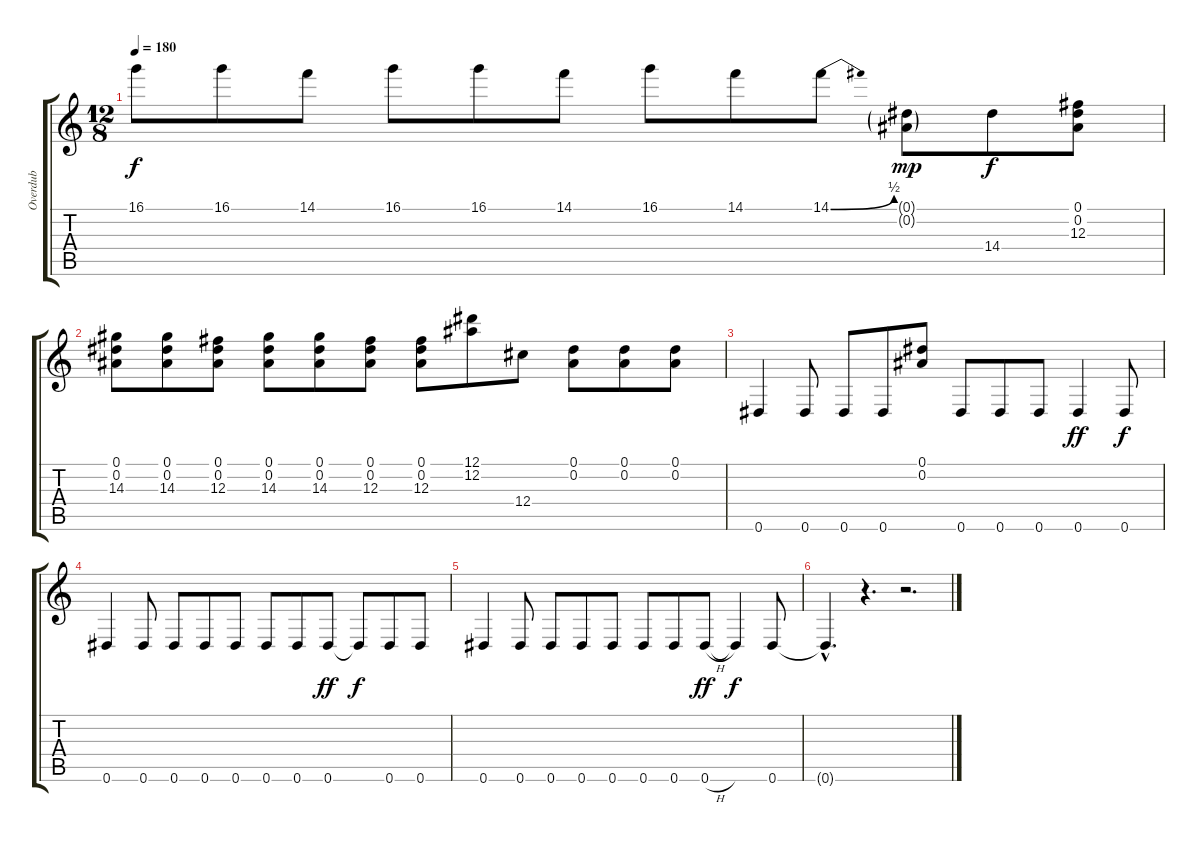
\track ("Overdub" "Overdub") {instrument fretlessbass}
\staff {score tabs}
\tuning (Eb4 Bb3 Gb3 Db3 Ab2 Eb2) {hide}
\ts (12 8)
\tempo 180
\clef g2
\ks c
16.1.8{dy f} 16.1.8 14.1.8 16.1.8 16.1.8 14.1.8 16.1.8 14.1.8 14.1{be (bend 0 0 60 2)}.8 (0.1{g} 0.2{g}).8{dy mp} 14.4.8{dy f} (0.1 0.2 12.3).8 |
(0.1 0.2 14.3).8 (0.1 0.2 14.3).8 (0.1 0.2 12.3).8 (0.1 0.2 14.3).8 (0.1 0.2 14.3).8 (0.1 0.2 12.3).8 (0.1 0.2 12.3).8 (12.1 12.2).8 12.4.8 (0.1 0.2).8 (0.1 0.2).8 (0.1 0.2).8 |
0.6.4 0.6.8 0.6.8 0.6.8 (0.1 0.2).8 0.6.8 0.6.8 0.6.8 0.6.4{dy ff} 0.6.8{dy f} |
0.6.4 0.6.8 0.6.8 0.6.8 0.6.8 0.6.8 0.6.8 0.6.8{dy ff} 0.6{t}.8{dy f} 0.6.8 0.6.8 |
0.6.4 0.6.8 0.6.8 0.6.8 0.6.8 0.6.8 0.6.8 0.6{h}.8{dy ff} 0.6{t}.4{dy f} 0.6.8 |
0.6{hac t}.4{d} r.4{d} r.2{d}
